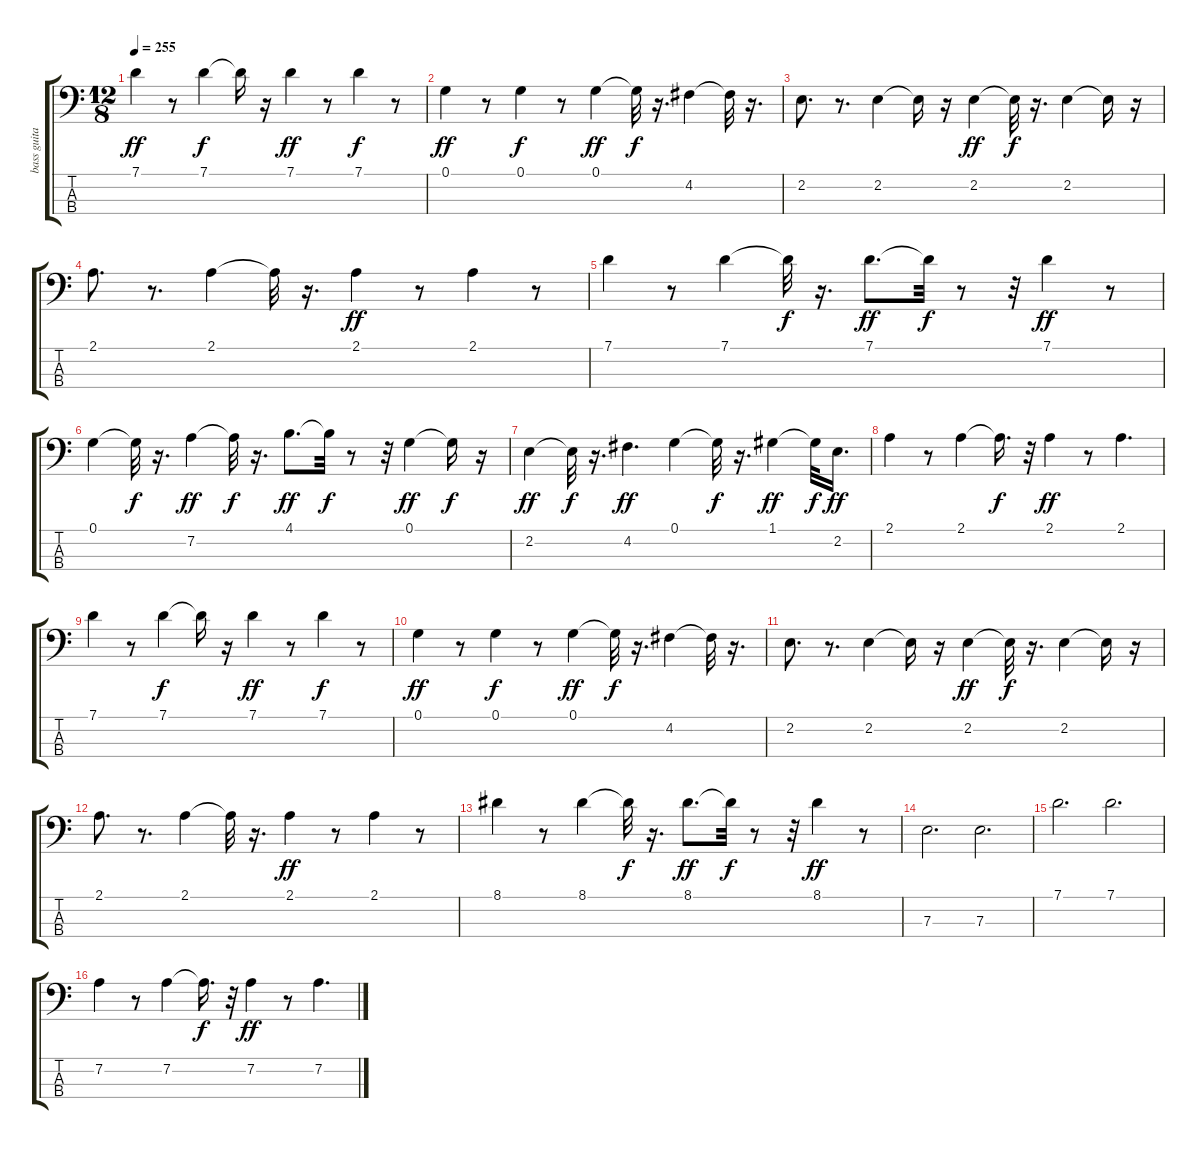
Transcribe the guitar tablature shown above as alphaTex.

\track ("bass guitar         " "bass guita") {instrument electricbassfinger}
\staff {score tabs}
\tuning (G2 D2 A1 E1) {hide}
\ts (12 8)
\tempo 255
\clef f4
\ks c
7.1.4{dy ff} r.8 7.1.4{dy f} 7.1{t}.16 r.16 7.1.4{dy ff} r.8 7.1.4{dy f} r.8 |
0.1.4{dy ff} r.8 0.1.4{dy f} r.8 0.1.4{dy ff} 0.1{t}.32{dy f} r.16{d} 4.2.4 4.2{t}.32 r.16{d} |
2.2.8{d} r.8{d} 2.2.4 2.2{t}.16 r.16 2.2.4{dy ff} 2.2{t}.32{dy f} r.16{d} 2.2.4 2.2{t}.16 r.16 |
2.1.8{d} r.8{d} 2.1.4 2.1{t}.32 r.16{d} 2.1.4{dy ff} r.8 2.1.4 r.8 |
7.1.4 r.8 7.1.4 7.1{t}.32{dy f} r.16{d} 7.1.8{d dy ff} 7.1{t}.32{dy f} r.8 r.32 7.1.4{dy ff} r.8 |
0.1.4 0.1{t}.32{dy f} r.16{d} 7.2.4{dy ff} 7.2{t}.32{dy f} r.16{d} 4.1.8{d dy ff} 4.1{t}.32{dy f} r.8 r.32 0.1.4{dy ff} 0.1{t}.16{dy f} r.16 |
2.2.4{dy ff} 2.2{t}.32{dy f} r.16{d} 4.2.4{d dy ff} 0.1.4 0.1{t}.32{dy f} r.16{d} 1.1.4{dy ff} 1.1{t}.32{dy f} 2.2.16{d dy ff} |
2.1.4 r.8 2.1.4 2.1{t}.16{d dy f} r.32 2.1.4{dy ff} r.8 2.1.4{d} |
7.1.4 r.8 7.1.4{dy f} 7.1{t}.16 r.16 7.1.4{dy ff} r.8 7.1.4{dy f} r.8 |
0.1.4{dy ff} r.8 0.1.4{dy f} r.8 0.1.4{dy ff} 0.1{t}.32{dy f} r.16{d} 4.2.4 4.2{t}.32 r.16{d} |
2.2.8{d} r.8{d} 2.2.4 2.2{t}.16 r.16 2.2.4{dy ff} 2.2{t}.32{dy f} r.16{d} 2.2.4 2.2{t}.16 r.16 |
2.1.8{d} r.8{d} 2.1.4 2.1{t}.32 r.16{d} 2.1.4{dy ff} r.8 2.1.4 r.8 |
8.1.4 r.8 8.1.4 8.1{t}.32{dy f} r.16{d} 8.1.8{d dy ff} 8.1{t}.32{dy f} r.8 r.32 8.1.4{dy ff} r.8 |
7.3.2{d} 7.3.2{d} |
7.1.2{d} 7.1.2{d} |
7.2.4 r.8 7.2.4 7.2{t}.16{d dy f} r.32 7.2.4{dy ff} r.8 7.2.4{d}
